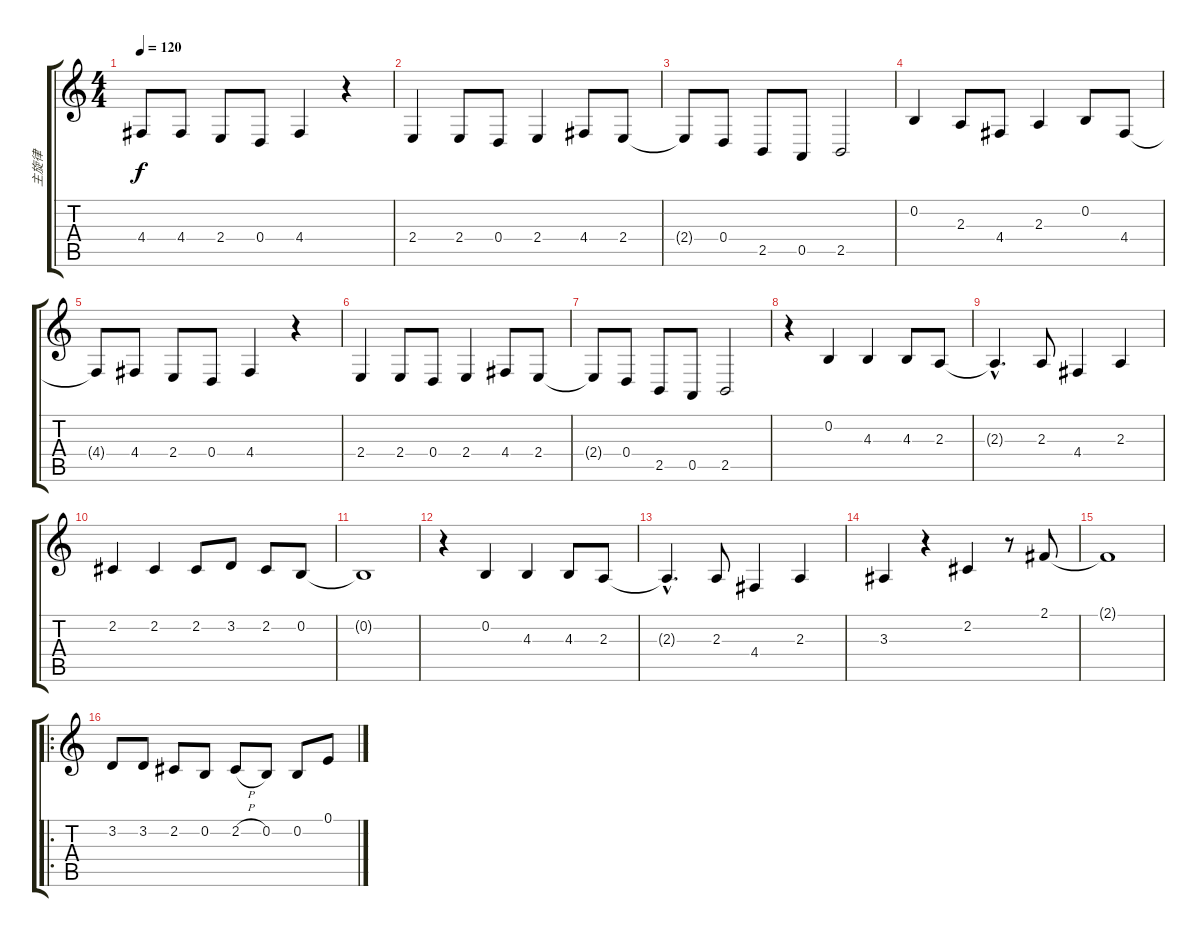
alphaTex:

\track ("主旋律" "主旋律") {instrument tenorsax}
\staff {score tabs}
\tuning (E4 B3 G3 D3 A2 E2) {hide}
\ts (4 4)
\tempo 120
\clef g2
\ks c
4.4{t}.8{dy f} 4.4.8 2.4.8 0.4.8 4.4.4 r.4 |
2.4.4 2.4.8 0.4.8 2.4.4 4.4.8 2.4.8 |
2.4{t}.8 0.4.8 2.5.8 0.5.8 2.5.2 |
0.2.4 2.3.8 4.4.8 2.3.4 0.2.8 4.4.8 |
4.4{t}.8 4.4.8 2.4.8 0.4.8 4.4.4 r.4 |
2.4.4 2.4.8 0.4.8 2.4.4 4.4.8 2.4.8 |
2.4{t}.8 0.4.8 2.5.8 0.5.8 2.5.2 |
r.4 0.2.4 4.3.4 4.3.8 2.3.8 |
2.3{hac t}.4{d} 2.3.8 4.4.4 2.3.4 |
2.2.4 2.2.4 2.2.8 3.2.8 2.2.8 0.2.8 |
0.2{t}.1 |
r.4 0.2.4 4.3.4 4.3.8 2.3.8 |
2.3{hac t}.4{d} 2.3.8 4.4.4 2.3.4 |
3.3.4 r.4 2.2.4 r.8 2.1.8 |
2.1{t}.1 |
\ro
3.2.8 3.2.8 2.2.8 0.2.8 2.2{h}.8 0.2.8 0.2.8 0.1.8
